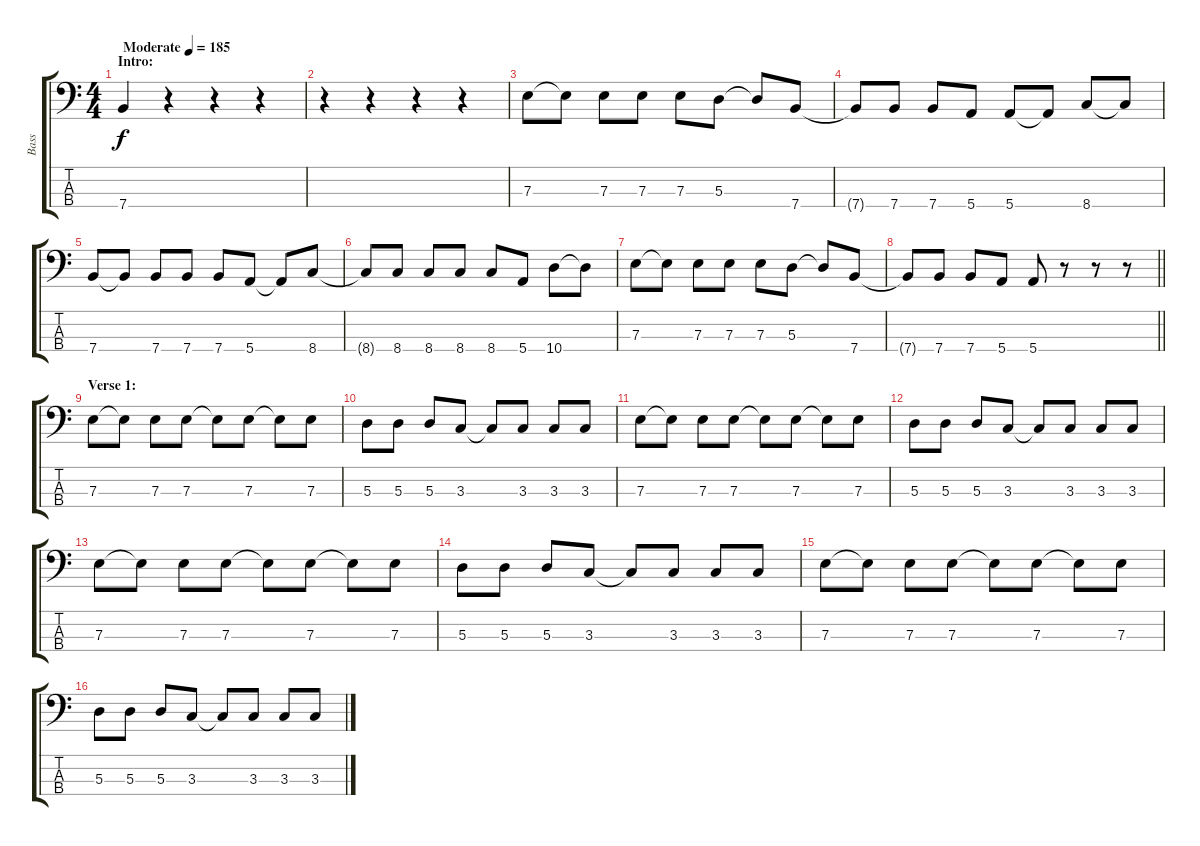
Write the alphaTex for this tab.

\track ("Bass" "Bass") {instrument electricbasspick}
\staff {score tabs}
\tuning (G2 D2 A1 E1) {hide}
\ts (4 4)
\section ("" "Intro:")
\tempo (185 "Moderate")
\clef f4
\ks c
7.4.4{dy f instrument electricbasspick} r.4 r.4 r.4 |
r.4 r.4 r.4 r.4 |
7.3.8 7.3{t}.8 7.3.8 7.3.8 7.3.8 5.3.8 5.3{t}.8 7.4.8 |
7.4{t}.8 7.4.8 7.4.8 5.4.8 5.4.8 5.4{t}.8 8.4.8 8.4{t}.8 |
7.4.8 7.4{t}.8 7.4.8 7.4.8 7.4.8 5.4.8 5.4{t}.8 8.4.8 |
8.4{t}.8 8.4.8 8.4.8 8.4.8 8.4.8 5.4.8 10.4.8 10.4{t}.8 |
7.3.8 7.3{t}.8 7.3.8 7.3.8 7.3.8 5.3.8 5.3{t}.8 7.4.8 |
\barLineRight lightlight
7.4{t}.8 7.4.8 7.4.8 5.4.8 5.4.8 r.8 r.8 r.8 |
\section ("" "Verse 1:")
7.3.8 7.3{t}.8 7.3.8 7.3.8 7.3{t}.8 7.3.8 7.3{t}.8 7.3.8 |
5.3.8 5.3.8 5.3.8 3.3.8 3.3{t}.8 3.3.8 3.3.8 3.3.8 |
7.3.8 7.3{t}.8 7.3.8 7.3.8 7.3{t}.8 7.3.8 7.3{t}.8 7.3.8 |
5.3.8 5.3.8 5.3.8 3.3.8 3.3{t}.8 3.3.8 3.3.8 3.3.8 |
7.3.8 7.3{t}.8 7.3.8 7.3.8 7.3{t}.8 7.3.8 7.3{t}.8 7.3.8 |
5.3.8 5.3.8 5.3.8 3.3.8 3.3{t}.8 3.3.8 3.3.8 3.3.8 |
7.3.8 7.3{t}.8 7.3.8 7.3.8 7.3{t}.8 7.3.8 7.3{t}.8 7.3.8 |
5.3.8 5.3.8 5.3.8 3.3.8 3.3{t}.8 3.3.8 3.3.8 3.3.8
